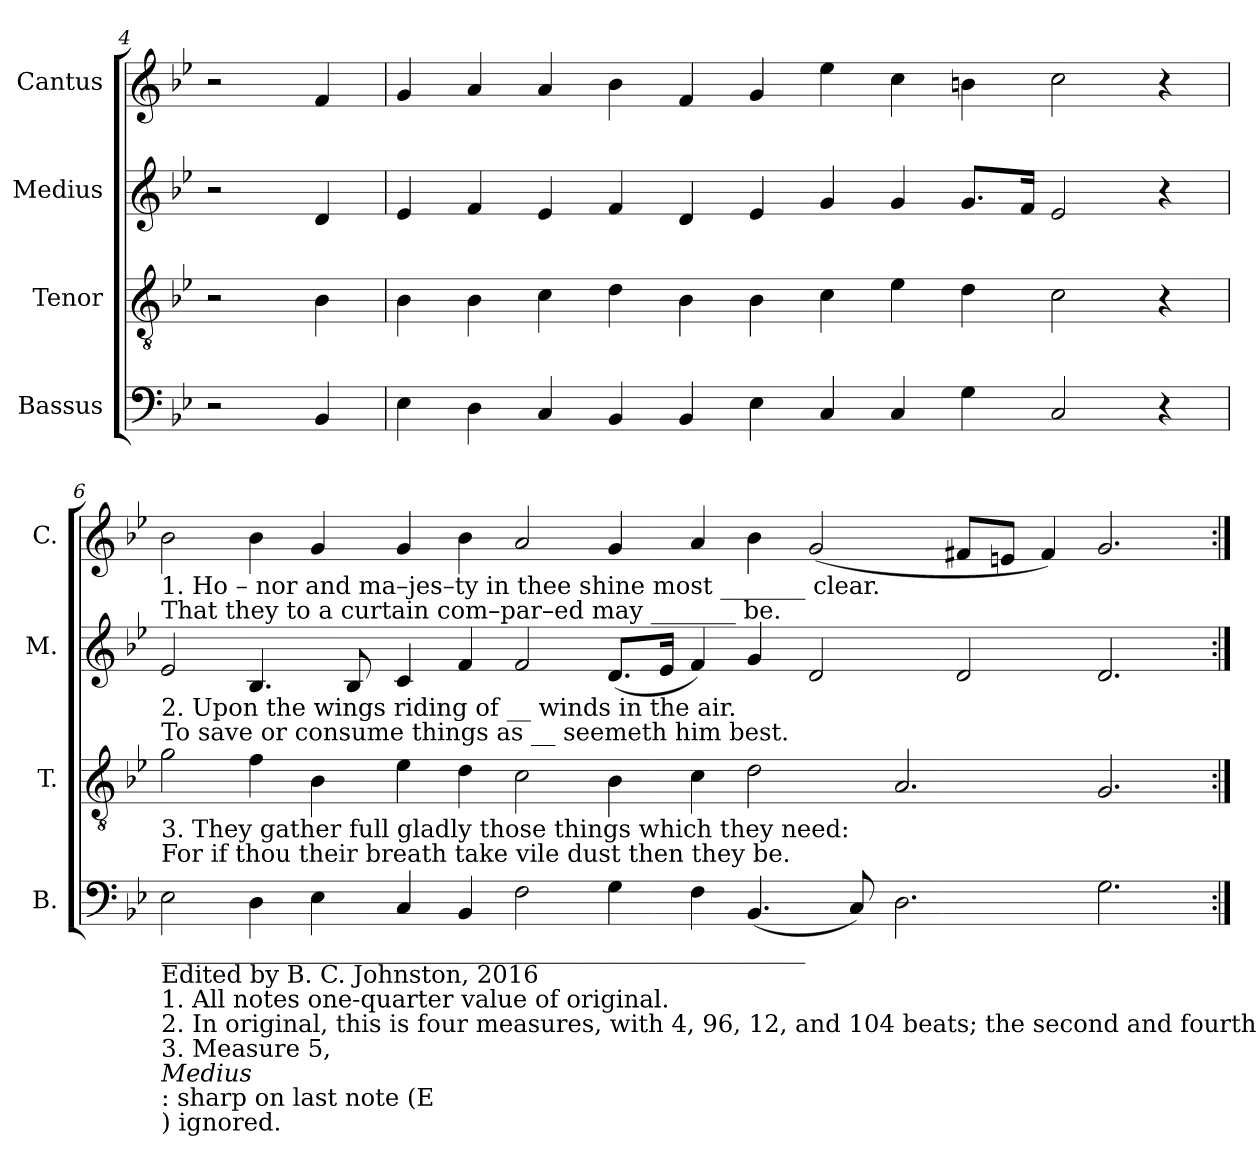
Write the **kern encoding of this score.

**kern	**kern	**kern	**kern
*part4	*part3	*part2	*part1
*staff4	*staff3	*staff2	*staff1
*I"Bassus	*I"Tenor	*I"Medius	*I"Cantus
*I'B.	*I'T.	*I'M.	*I'C.
*clefF4	*clefGv2	*clefG2	*clefG2
*k[b-e-]	*k[b-e-]	*k[b-e-]	*k[b-e-]
=4	=4	=4	=4
2r	2r	2r	2r
4BB-/	4B-\	4d/	4f/
=5	=5	=5	=5
4E-\	4B-\	4e-/	4g/
4D\	4B-\	4f/	4a/
4C/	4c\	4e-/	4a/
4BB-/	4d\	4f/	4b-\
4BB-/	4B-\	4d/	4f/
4E-\	4B-\	4e-/	4g/
4C/	4c\	4g/	4ee-\
4C/	4e-\	4g/	4cc\
4G\	4d\	8.g/L	4bn\
.	.	16f/Jk	.
2C/	2c\	2e-/	2cc\
4r	4r	4r	4r
!!LO:LB:g=z
=6	=6	=6	=6
!	!	!	!LO:TX:b:t=1. Ho – nor  and   ma–jes–ty in thee shine most _______  clear.
!	!	!	!LO:TX:b:t=That  they  to    a curtain  com–par–ed   may _______    be.
!	!	!LO:TX:b:t=2.  Upon   the  wings riding    of __ winds in           the           air.	!
!	!	!LO:TX:b:t=To save or consume things as __ seemeth          him         best.	!
!	!LO:TX:b:t=3.  They  gather    full gladly   those  things  which    they      need&colon;	!	!
!	!LO:TX:b:t=For   if  thou  their  breath  take  vile  dust  then  they        be.	!	!
!LO:TX:b:t=_____________________________________________________	!	!	!
!LO:TX:b:t=Edited by B. C. Johnston, 2016	!	!	!
!LO:TX:b:t=1. All notes one-quarter value of original.	!	!	!
!LO:TX:b:t=2. In original, this is four measures, with 4, 96, 12, and 104 beats; the second and fourth measures split at ends of stanza lines.	!	!	!
!LO:TX:b:t=3. Measure 5,	!	!	!
!LO:TX:b:i:t=Medius	!	!	!
!LO:TX:b:t=&colon; sharp on last note (E	!	!	!
!LO:TX:b:t=) ignored.	!	!	!
2E-\	2g\	2e-/	2b-\
4D\	4f\	4.B-/	4b-\
4E-\	4B-\	.	4g/
.	.	8B-/	.
4C/	4e-\	4c/	4g/
4BB-/	4d\	4f/	4b-\
2F\	2c\	2f/	2a/
4G\	4B-\	(8.d/L	4g/
.	.	16e-/Jk	.
4F\	4c\	4f/)	4a/
(4.BB-/	2d\	4g/	4b-\
.	.	2d/	(2g/
8C/)	.	.	.
2.D\	2.A/	.	.
.	.	2d/	8f#X/L
.	.	.	8en/J
.	.	.	4f#/)
2.G\	2.G/	2.d/	2.g/
=:|!	=:|!	=:|!	=:|!
*-	*-	*-	*-
